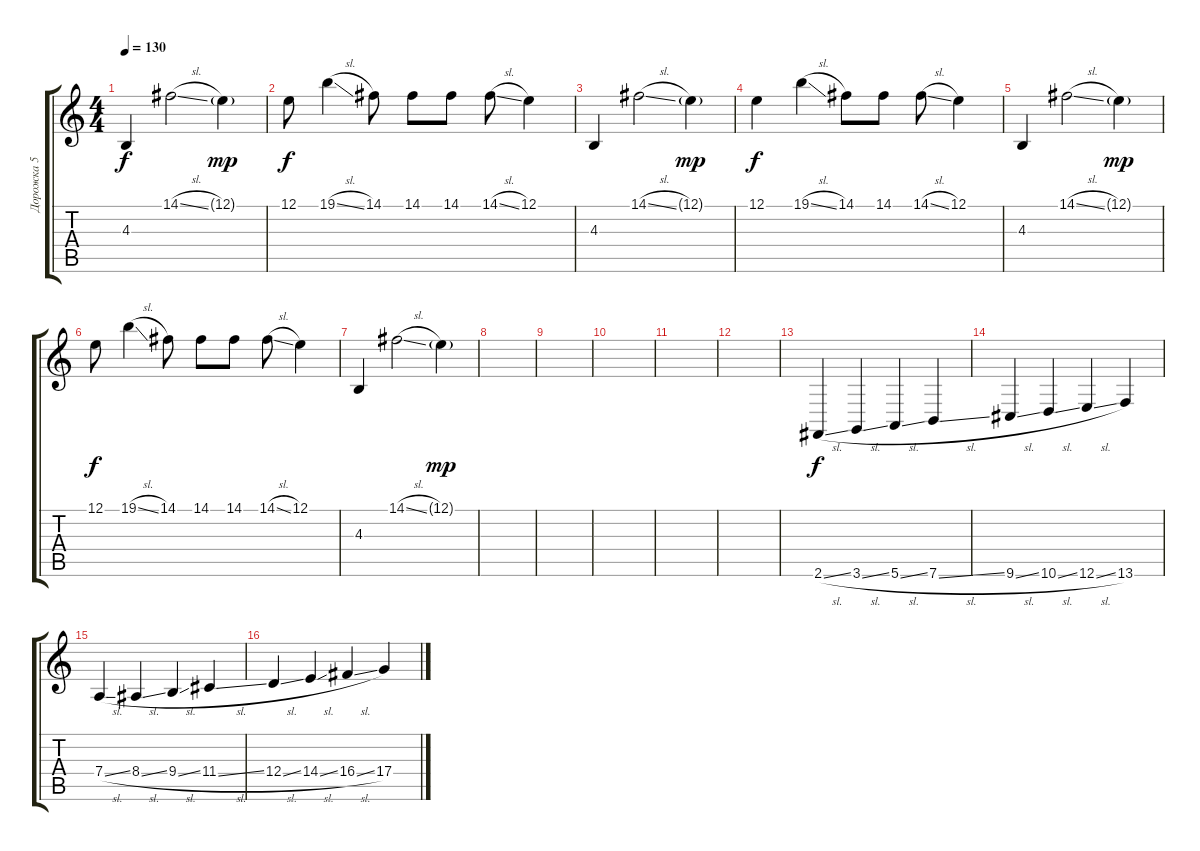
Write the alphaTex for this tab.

\track ("Дорожка 5" "Дорожка 5") {solo instrument tenorsax}
\staff {score tabs}
\tuning (E4 B3 G3 D3 A2 E2) {hide}
\ts (4 4)
\tempo 130
\clef g2
\ks c
4.3.4{dy f} 14.1{sl}.2 12.1{g}.4{dy mp} |
12.1.8{dy f} 19.1{sl}.4 14.1.8 14.1.8 14.1.8 14.1{sl}.8 12.1.4 |
4.3.4 14.1{sl}.2 12.1{g}.4{dy mp} |
12.1.4{dy f} 19.1{sl}.4 14.1.8 14.1.8 14.1{sl}.8 12.1.4 |
4.3.4 14.1{sl}.2 12.1{g}.4{dy mp} |
12.1.8{dy f} 19.1{sl}.4 14.1.8 14.1.8 14.1.8 14.1{sl}.8 12.1.4 |
4.3.4 14.1{sl}.2 12.1{g}.4{dy mp} |
|
|
|
|
|
2.6{sl}.4{dy f} 3.6{sl}.4 5.6{sl}.4 7.6{sl}.4 |
9.6{sl}.4 10.6{sl}.4 12.6{sl}.4 13.6.4 |
7.4{sl}.4 8.4{sl}.4 9.4{sl}.4 11.4{sl}.4 |
12.4{sl}.4 14.4{sl}.4 16.4{sl}.4 17.4.4
